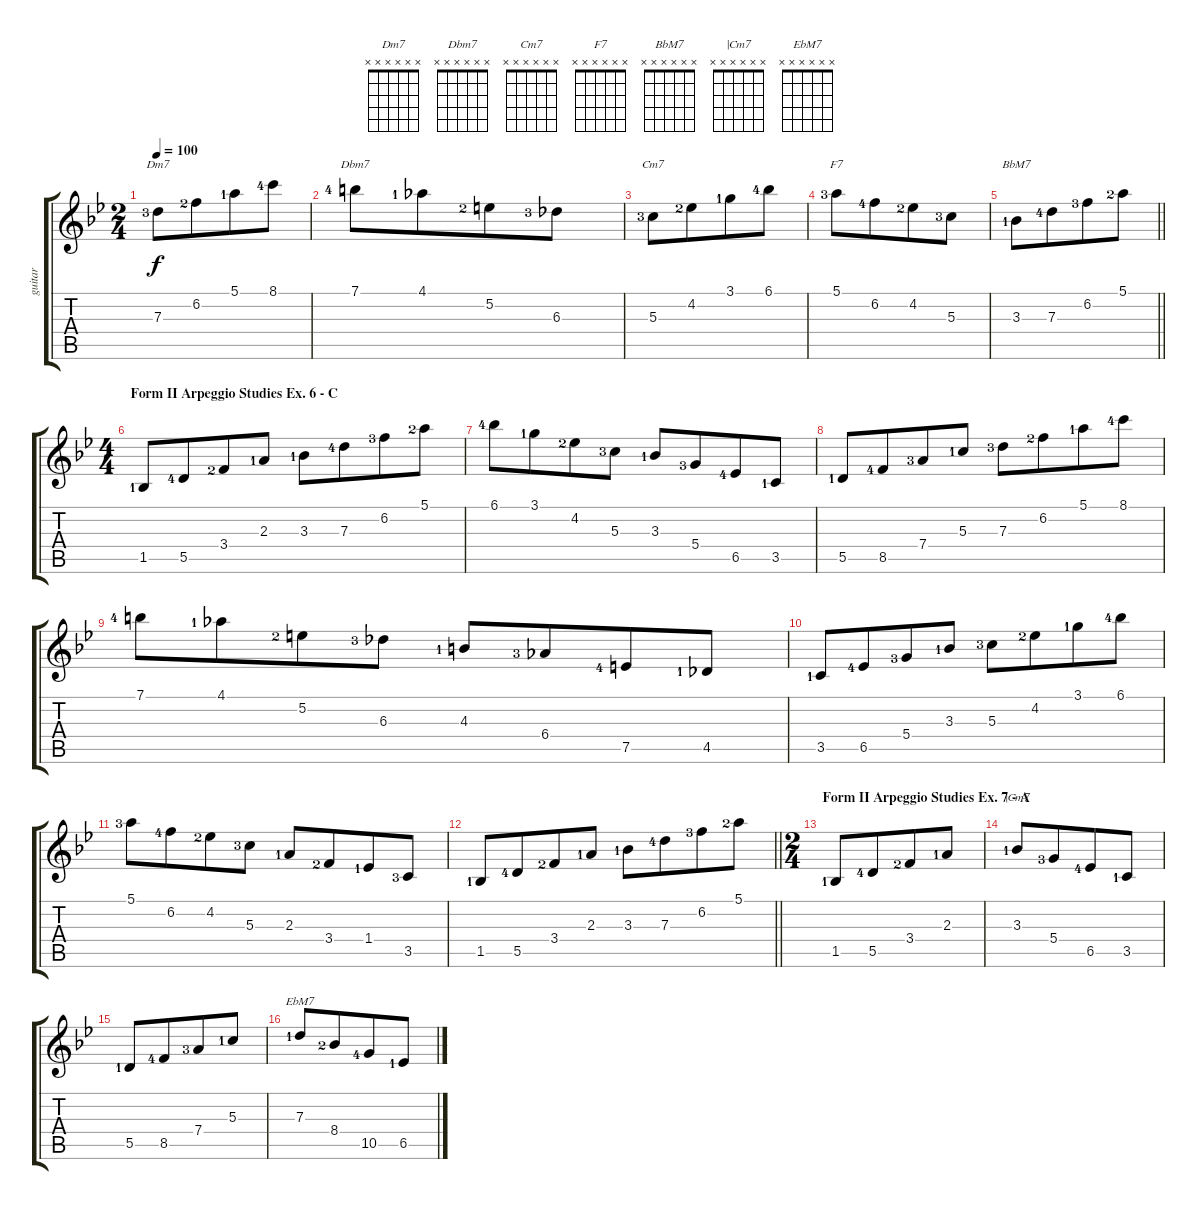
\track ("guitar" "guitar") {instrument acousticguitarnylon}
\staff {score tabs}
\tuning (E4 B3 G3 D3 A2 E2) {hide}
\chord ("Dm7" x x x x x x)
\chord ("Dbm7" x x x x x x)
\chord ("Cm7" x x x x x x)
\chord ("F7" x x x x x x)
\chord ("BbM7" x x x x x x)
\chord ("|Cm7" x x x x x x)
\chord ("EbM7" x x x x x x)
\ts (2 4)
\tempo 100
\clef g2
\ks bb
7.3{lf 4}.8{ch "Dm7" dy f} 6.2{lf 3}.8{beam merge} 5.1{lf 2}.8 8.1{lf 5}.8 |
7.1{lf 5}.8{ch "Dbm7"} 4.1{lf 2}.8{beam merge} 5.2{lf 3}.8 6.3{lf 4}.8 |
5.3{lf 4}.8{ch "Cm7"} 4.2{lf 3}.8{beam merge} 3.1{lf 2}.8 6.1{lf 5}.8 |
5.1{lf 4}.8{ch "F7"} 6.2{lf 5}.8{beam merge} 4.2{lf 3}.8 5.3{lf 4}.8 |
\barLineRight lightlight
3.3{lf 2}.8{ch "BbM7"} 7.3{lf 5}.8{beam merge} 6.2{lf 4}.8 5.1{lf 3}.8 |
\ts (4 4)
\section ("" "Form II Arpeggio Studies Ex. 6 - C")
1.5{lf 2}.8 5.5{lf 5}.8{beam merge} 3.4{lf 3}.8 2.3{lf 2}.8{beam split} 3.3{lf 2}.8 7.3{lf 5}.8{beam merge} 6.2{lf 4}.8 5.1{lf 3}.8 |
6.1{lf 5}.8 3.1{lf 2}.8{beam merge} 4.2{lf 3}.8 5.3{lf 4}.8{beam split} 3.3{lf 2}.8 5.4{lf 4}.8{beam merge} 6.5{lf 5}.8 3.5{lf 2}.8 |
5.5{lf 2}.8 8.5{lf 5}.8{beam merge} 7.4{lf 4}.8 5.3{lf 2}.8{beam split} 7.3{lf 4}.8 6.2{lf 3}.8{beam merge} 5.1{lf 2}.8 8.1{lf 5}.8 |
7.1{lf 5}.8 4.1{lf 2}.8{beam merge} 5.2{lf 3}.8 6.3{lf 4}.8{beam split} 4.3{lf 2}.8 6.4{lf 4}.8{beam merge} 7.5{lf 5}.8 4.5{lf 2}.8 |
3.5{lf 2}.8 6.5{lf 5}.8{beam merge} 5.4{lf 4}.8 3.3{lf 2}.8{beam split} 5.3{lf 4}.8 4.2{lf 3}.8{beam merge} 3.1{lf 2}.8 6.1{lf 5}.8 |
5.1{lf 4}.8 6.2{lf 5}.8{beam merge} 4.2{lf 3}.8 5.3{lf 4}.8{beam split} 2.3{lf 2}.8 3.4{lf 3}.8{beam merge} 1.4{lf 2}.8 3.5{lf 4}.8 |
\barLineRight lightlight
1.5{lf 2}.8 5.5{lf 5}.8{beam merge} 3.4{lf 3}.8 2.3{lf 2}.8{beam split} 3.3{lf 2}.8 7.3{lf 5}.8{beam merge} 6.2{lf 4}.8 5.1{lf 3}.8 |
\ts (2 4)
\section ("" "Form II Arpeggio Studies Ex. 7 - A")
1.5{lf 2}.8 5.5{lf 5}.8{beam merge} 3.4{lf 3}.8 2.3{lf 2}.8 |
3.3{lf 2}.8{ch "|Cm7"} 5.4{lf 4}.8{beam merge} 6.5{lf 5}.8 3.5{lf 2}.8 |
5.5{lf 2}.8 8.5{lf 5}.8{beam merge} 7.4{lf 4}.8 5.3{lf 2}.8 |
7.3{lf 2}.8{ch "EbM7"} 8.4{lf 3}.8{beam merge} 10.5{lf 5}.8 6.5{lf 2}.8
